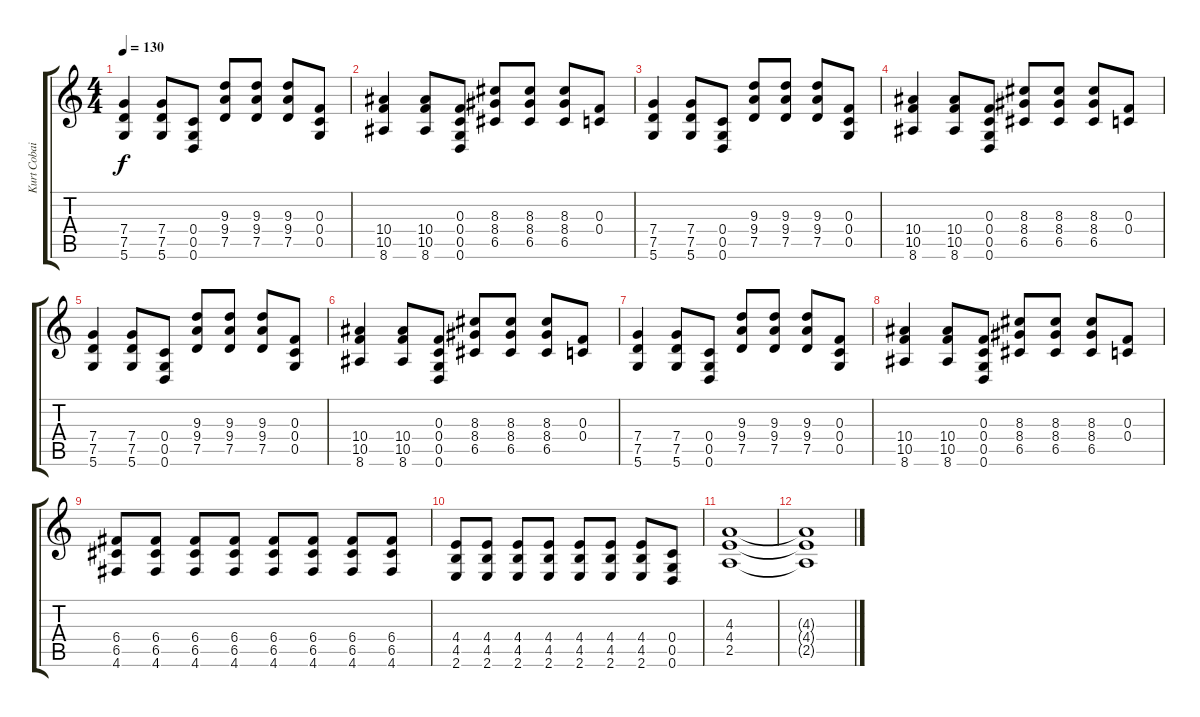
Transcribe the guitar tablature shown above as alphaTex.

\track ("Kurt Cobain" "Kurt Cobai") {instrument electricguitarclean}
\staff {score tabs}
\tuning (D4 A3 F3 C3 G2 D2) {hide}
\ts (4 4)
\tempo 130
\clef g2
\ks c
(7.4 7.5 5.6).4{dy f} (7.4 7.5 5.6).8 (0.4 0.5 0.6).8 (9.3 9.4 7.5).8 (9.3 9.4 7.5).8 (9.3 9.4 7.5).8 (0.3 0.4 0.5).8 |
(10.4 10.5 8.6).4 (10.4 10.5 8.6).8 (0.3 0.4 0.5 0.6).8 (8.3 8.4 6.5).8 (8.3 8.4 6.5).8 (8.3 8.4 6.5).8 (0.3 0.4).8 |
(7.4 7.5 5.6).4 (7.4 7.5 5.6).8 (0.4 0.5 0.6).8 (9.3 9.4 7.5).8 (9.3 9.4 7.5).8 (9.3 9.4 7.5).8 (0.3 0.4 0.5).8 |
(10.4 10.5 8.6).4 (10.4 10.5 8.6).8 (0.3 0.4 0.5 0.6).8 (8.3 8.4 6.5).8 (8.3 8.4 6.5).8 (8.3 8.4 6.5).8 (0.3 0.4).8 |
(7.4 7.5 5.6).4 (7.4 7.5 5.6).8 (0.4 0.5 0.6).8 (9.3 9.4 7.5).8 (9.3 9.4 7.5).8 (9.3 9.4 7.5).8 (0.3 0.4 0.5).8 |
(10.4 10.5 8.6).4 (10.4 10.5 8.6).8 (0.3 0.4 0.5 0.6).8 (8.3 8.4 6.5).8 (8.3 8.4 6.5).8 (8.3 8.4 6.5).8 (0.3 0.4).8 |
(7.4 7.5 5.6).4 (7.4 7.5 5.6).8 (0.4 0.5 0.6).8 (9.3 9.4 7.5).8 (9.3 9.4 7.5).8 (9.3 9.4 7.5).8 (0.3 0.4 0.5).8 |
(10.4 10.5 8.6).4 (10.4 10.5 8.6).8 (0.3 0.4 0.5 0.6).8 (8.3 8.4 6.5).8 (8.3 8.4 6.5).8 (8.3 8.4 6.5).8 (0.3 0.4).8 |
(6.4 6.5 4.6).8 (6.4 6.5 4.6).8 (6.4 6.5 4.6).8 (6.4 6.5 4.6).8 (6.4 6.5 4.6).8 (6.4 6.5 4.6).8 (6.4 6.5 4.6).8 (6.4 6.5 4.6).8 |
(4.4 4.5 2.6).8 (4.4 4.5 2.6).8 (4.4 4.5 2.6).8 (4.4 4.5 2.6).8 (4.4 4.5 2.6).8 (4.4 4.5 2.6).8 (4.4 4.5 2.6).8 (0.4 0.5 0.6).8 |
(4.3 4.4 2.5).1{volume 9 instrument electricguitarclean} |
(4.3{t} 4.4{t} 2.5{t}).1
